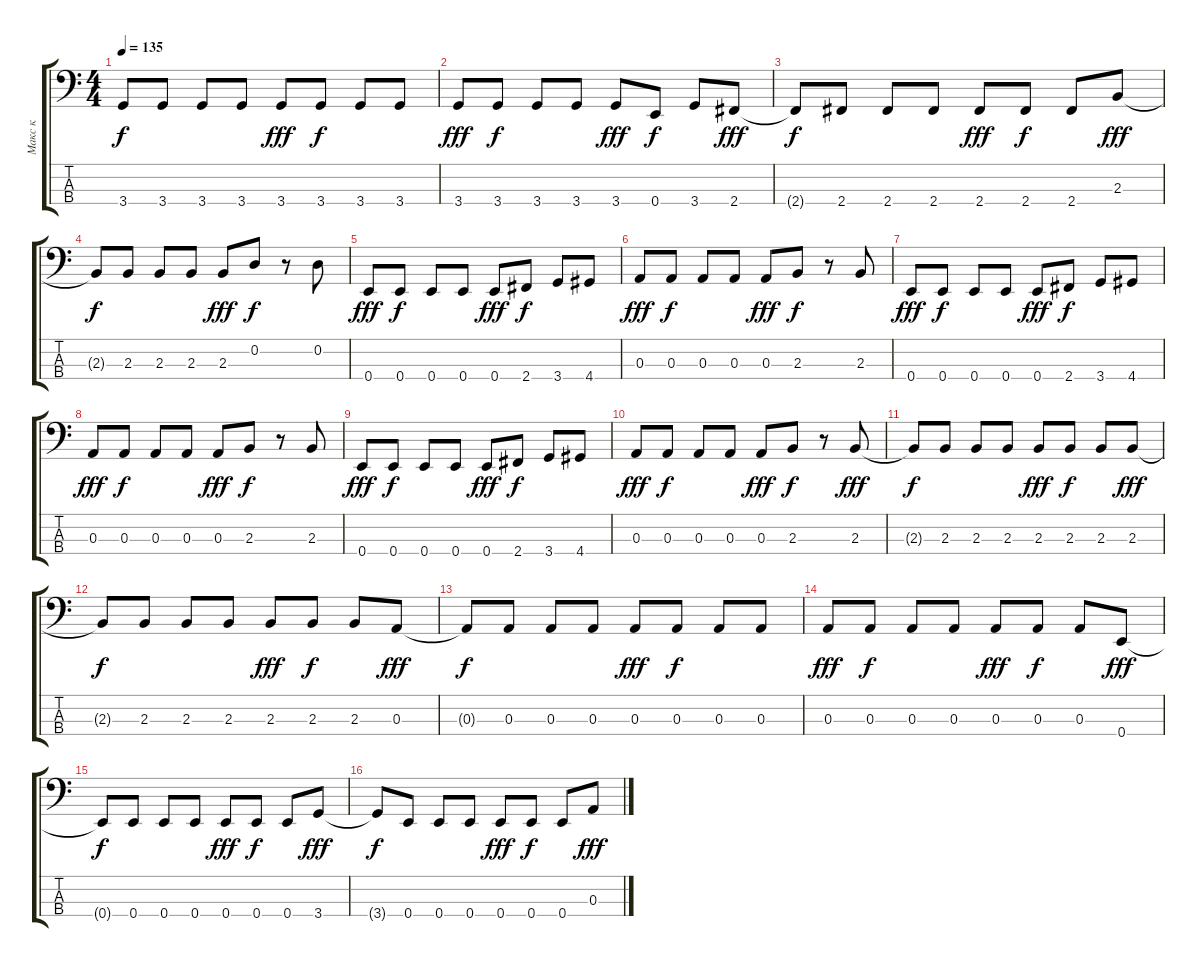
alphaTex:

\track ("Макс к" "Макс к") {instrument electricbassfinger}
\staff {score tabs}
\tuning (G2 D2 A1 E1) {hide}
\ts (4 4)
\tempo 135
\clef f4
\ks c
3.4{t}.8{dy f} 3.4.8 3.4.8 3.4.8 3.4.8{dy fff} 3.4.8{dy f} 3.4.8 3.4.8 |
3.4.8{dy fff} 3.4.8{dy f} 3.4.8 3.4.8 3.4.8{dy fff} 0.4.8{dy f} 3.4.8 2.4.8{dy fff} |
2.4{t}.8{dy f} 2.4.8 2.4.8 2.4.8 2.4.8{dy fff} 2.4.8{dy f} 2.4.8 2.3.8{dy fff} |
2.3{t}.8{dy f} 2.3.8 2.3.8 2.3.8 2.3.8{dy fff} 0.2.8{dy f} r.8 0.2.8 |
0.4.8{dy fff} 0.4.8{dy f} 0.4.8 0.4.8 0.4.8{dy fff} 2.4.8{dy f} 3.4.8 4.4.8 |
0.3.8{dy fff} 0.3.8{dy f} 0.3.8 0.3.8 0.3.8{dy fff} 2.3.8{dy f} r.8 2.3.8 |
0.4.8{dy fff} 0.4.8{dy f} 0.4.8 0.4.8 0.4.8{dy fff} 2.4.8{dy f} 3.4.8 4.4.8 |
0.3.8{dy fff} 0.3.8{dy f} 0.3.8 0.3.8 0.3.8{dy fff} 2.3.8{dy f} r.8 2.3.8 |
0.4.8{dy fff} 0.4.8{dy f} 0.4.8 0.4.8 0.4.8{dy fff} 2.4.8{dy f} 3.4.8 4.4.8 |
0.3.8{dy fff} 0.3.8{dy f} 0.3.8 0.3.8 0.3.8{dy fff} 2.3.8{dy f} r.8 2.3.8{dy fff} |
2.3{t}.8{dy f} 2.3.8 2.3.8 2.3.8 2.3.8{dy fff} 2.3.8{dy f} 2.3.8 2.3.8{dy fff} |
2.3{t}.8{dy f} 2.3.8 2.3.8 2.3.8 2.3.8{dy fff} 2.3.8{dy f} 2.3.8 0.3.8{dy fff} |
0.3{t}.8{dy f} 0.3.8 0.3.8 0.3.8 0.3.8{dy fff} 0.3.8{dy f} 0.3.8 0.3.8 |
0.3.8{dy fff} 0.3.8{dy f} 0.3.8 0.3.8 0.3.8{dy fff} 0.3.8{dy f} 0.3.8 0.4.8{dy fff} |
0.4{t}.8{dy f} 0.4.8 0.4.8 0.4.8 0.4.8{dy fff} 0.4.8{dy f} 0.4.8 3.4.8{dy fff} |
3.4{t}.8{dy f} 0.4.8 0.4.8 0.4.8 0.4.8{dy fff} 0.4.8{dy f} 0.4.8 0.3.8{dy fff}
